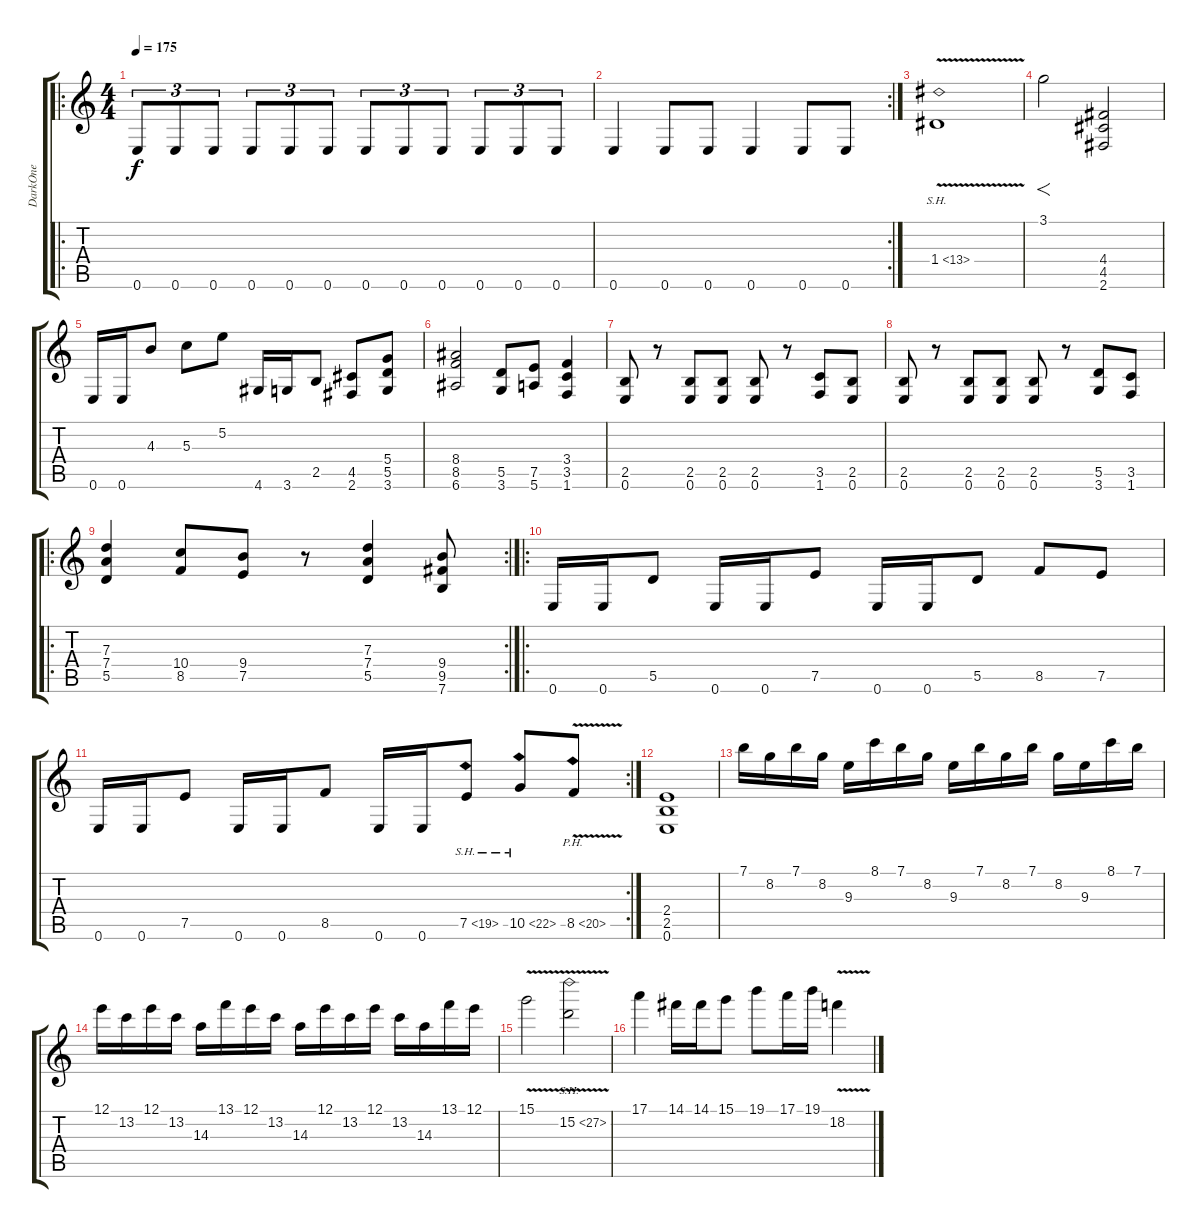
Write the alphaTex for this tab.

\track ("DarkOne" "DarkOne") {instrument distortionguitar}
\staff {score tabs}
\tuning (E4 B3 G3 D3 A2 E2) {hide}
\ro
\ts (4 4)
\tempo 175
\clef g2
\ks c
0.6.8{tu (3 2) dy f instrument distortionguitar} 0.6.8{tu (3 2)} 0.6.8{tu (3 2)} 0.6.8{tu (3 2)} 0.6.8{tu (3 2)} 0.6.8{tu (3 2)} 0.6.8{tu (3 2)} 0.6.8{tu (3 2)} 0.6.8{tu (3 2)} 0.6.8{tu (3 2)} 0.6.8{tu (3 2)} 0.6.8{tu (3 2)} |
\rc 2
0.6.4 0.6.8 0.6.8 0.6.4 0.6.8 0.6.8 |
1.4{sh 12 v}.1 |
3.1.2{f} (4.4 4.5 2.6).2 |
0.6.16 0.6.16 4.3.8 5.3.8 5.2.8 4.6.16 3.6.16 2.5.8 (4.5 2.6).8 (5.4 5.5 3.6).8 |
(8.4 8.5 6.6).2 (5.5 3.6).8 (7.5 5.6).8 (3.4 3.5 1.6).4 |
(2.5 0.6).8 r.8 (2.5 0.6).8 (2.5 0.6).8 (2.5 0.6).8 r.8 (3.5 1.6).8 (2.5 0.6).8 |
(2.5 0.6).8 r.8 (2.5 0.6).8 (2.5 0.6).8 (2.5 0.6).8 r.8 (5.5 3.6).8 (3.5 1.6).8 |
\ro
\rc 2
(7.3 7.4 5.5).4 (10.4 8.5).8 (9.4 7.5).8 r.8 (7.3 7.4 5.5).4 (9.4 9.5 7.6).8 |
\ro
0.6.16 0.6.16 5.5.8 0.6.16 0.6.16 7.5.8 0.6.16 0.6.16 5.5.8 8.5.8 7.5.8 |
\rc 2
0.6.16 0.6.16 7.5.8 0.6.16 0.6.16 8.5.8 0.6.16 0.6.16 7.5{sh 12}.8 10.5{sh 12}.8 8.5{ph 12 v}.8 |
(2.4 2.5 0.6).1 |
7.1.16 8.2.16 7.1.16 8.2.16 9.3.16 8.1.16 7.1.16 8.2.16 9.3.16 7.1.16 8.2.16 7.1.16 8.2.16 9.3.16 8.1.16 7.1.16 |
12.1.16 13.2.16 12.1.16 13.2.16 14.3.16 13.1.16 12.1.16 13.2.16 14.3.16 12.1.16 13.2.16 12.1.16 13.2.16 14.3.16 13.1.16 12.1.16 |
15.1{v}.2 15.2{sh 12 v}.2 |
17.1.4 14.1.16 14.1.16 15.1.8 19.1.8 17.1.16 19.1.16 18.2{v}.4
